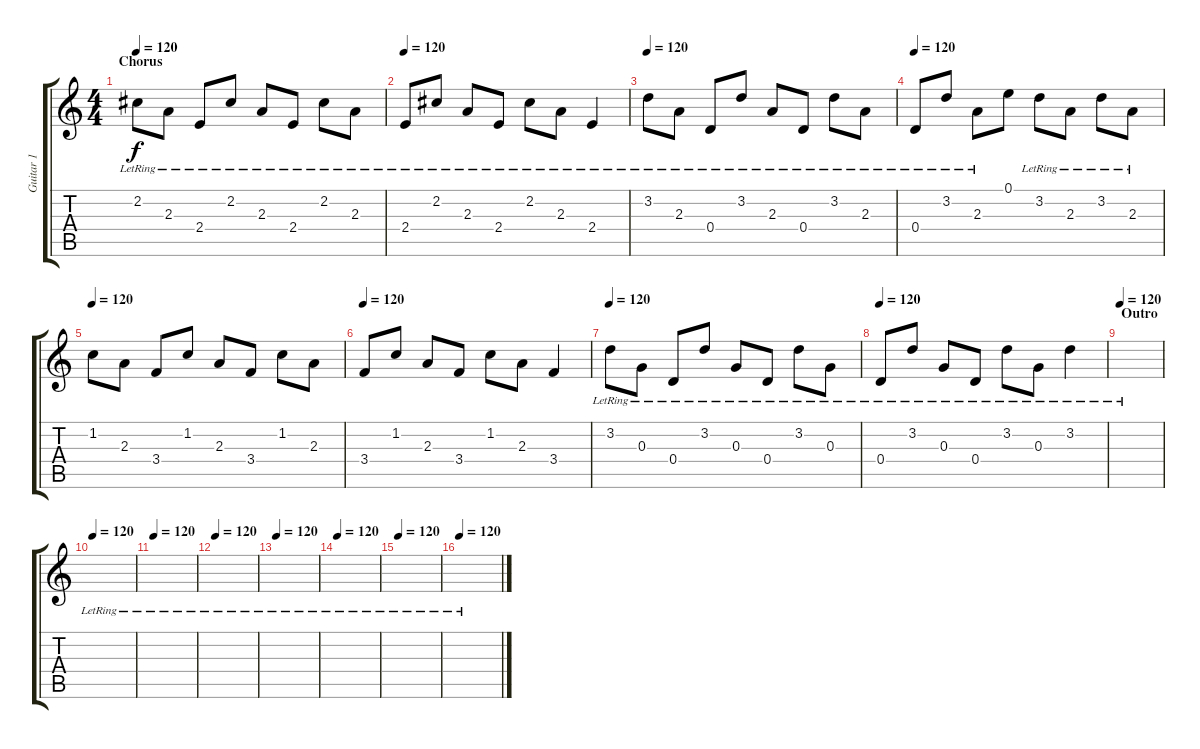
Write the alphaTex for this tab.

\track ("Guitar 1" "Guitar 1") {instrument electricguitarclean}
\staff {score tabs}
\tuning (E4 B3 G3 D3 A2 E2) {hide}
\ts (4 4)
\section ("" "Chorus")
\tempo 120
\clef g2
\ks c
2.2{lr}.8{dy f} 2.3{lr}.8 2.4{lr}.8 2.2{lr}.8 2.3{lr}.8 2.4{lr}.8 2.2{lr}.8 2.3{lr}.8 |
\tempo 120
2.4{lr}.8 2.2{lr}.8 2.3{lr}.8 2.4{lr}.8 2.2{lr}.8 2.3{lr}.8 2.4{lr}.4 |
\tempo 120
3.2{lr}.8 2.3{lr}.8 0.4{lr}.8 3.2{lr}.8 2.3{lr}.8 0.4{lr}.8 3.2{lr}.8 2.3{lr}.8 |
\tempo 120
0.4{lr}.8 3.2{lr}.8 2.3{lr}.8 0.1.8 3.2{lr}.8 2.3{lr}.8 3.2{lr}.8 2.3{lr}.8 |
\tempo 120
1.2.8 2.3.8 3.4.8 1.2.8 2.3.8 3.4.8 1.2.8 2.3.8 |
\tempo 120
3.4.8 1.2.8 2.3.8 3.4.8 1.2.8 2.3.8 3.4.4 |
\tempo 120
3.2{lr}.8 0.3{lr}.8 0.4{lr}.8 3.2{lr}.8 0.3{lr}.8 0.4{lr}.8 3.2{lr}.8 0.3{lr}.8 |
\tempo 120
0.4{lr}.8 3.2{lr}.8 0.3{lr}.8 0.4{lr}.8 3.2{lr}.8 0.3{lr}.8 3.2{lr}.4 |
\section ("" "Outro")
\tempo 120
|
\tempo 120
|
\tempo 120
|
\tempo 120
|
\tempo 120
|
\tempo 120
|
\tempo 120
|
\tempo 120
